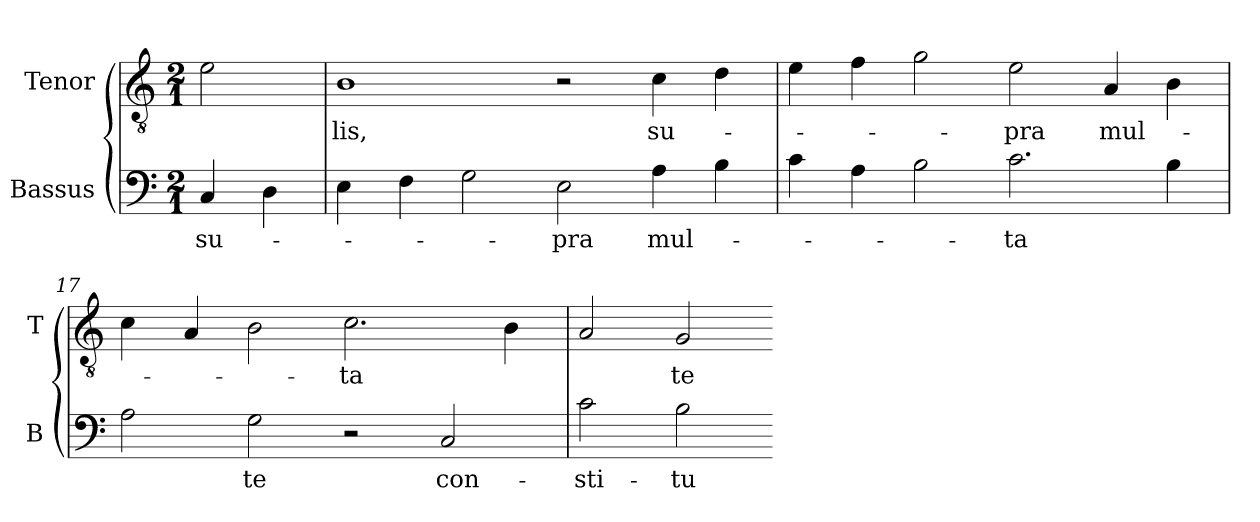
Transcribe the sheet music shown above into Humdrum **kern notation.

**kern	**text	**kern	**text
*part2	*part2	*part1	*part1
*staff2	*staff2	*staff1	*staff1
*I"Bassus	*	*I"Tenor	*
*I'B	*	*I'T	*
*clefF4	*	*clefGv2	*
*k[]	*	*k[]	*
*G:mix	*	*G:mix	*
*M2/1	*	*M2/1	*
=	=	=	=
4C	su-	2e	.
4D	.	.	.
=15	=15	=15	=15
4E	.	1B	-lis,
4F	.	.	.
2G	.	.	.
2E	-pra	2r	.
4A	mul-	4c	su-
4B	.	4d	.
=16	=16	=16	=16
4c	.	4e	.
4A	.	4f	.
2B	.	2g	.
2.c	-ta	2e	-pra
.	.	4A	mul-
4B	.	4B	.
=17	=17	=17	=17
2A	.	4c	.
.	.	4A	.
2G	te	2B	.
2r	.	2.c	-ta
2C	con-	.	.
.	.	4B	.
=18	=18	=18	=18
2c	-sti-	2A	.
2B	-tu-	2G	te
=-	=-	=-	=-
*-	*-	*-	*-
